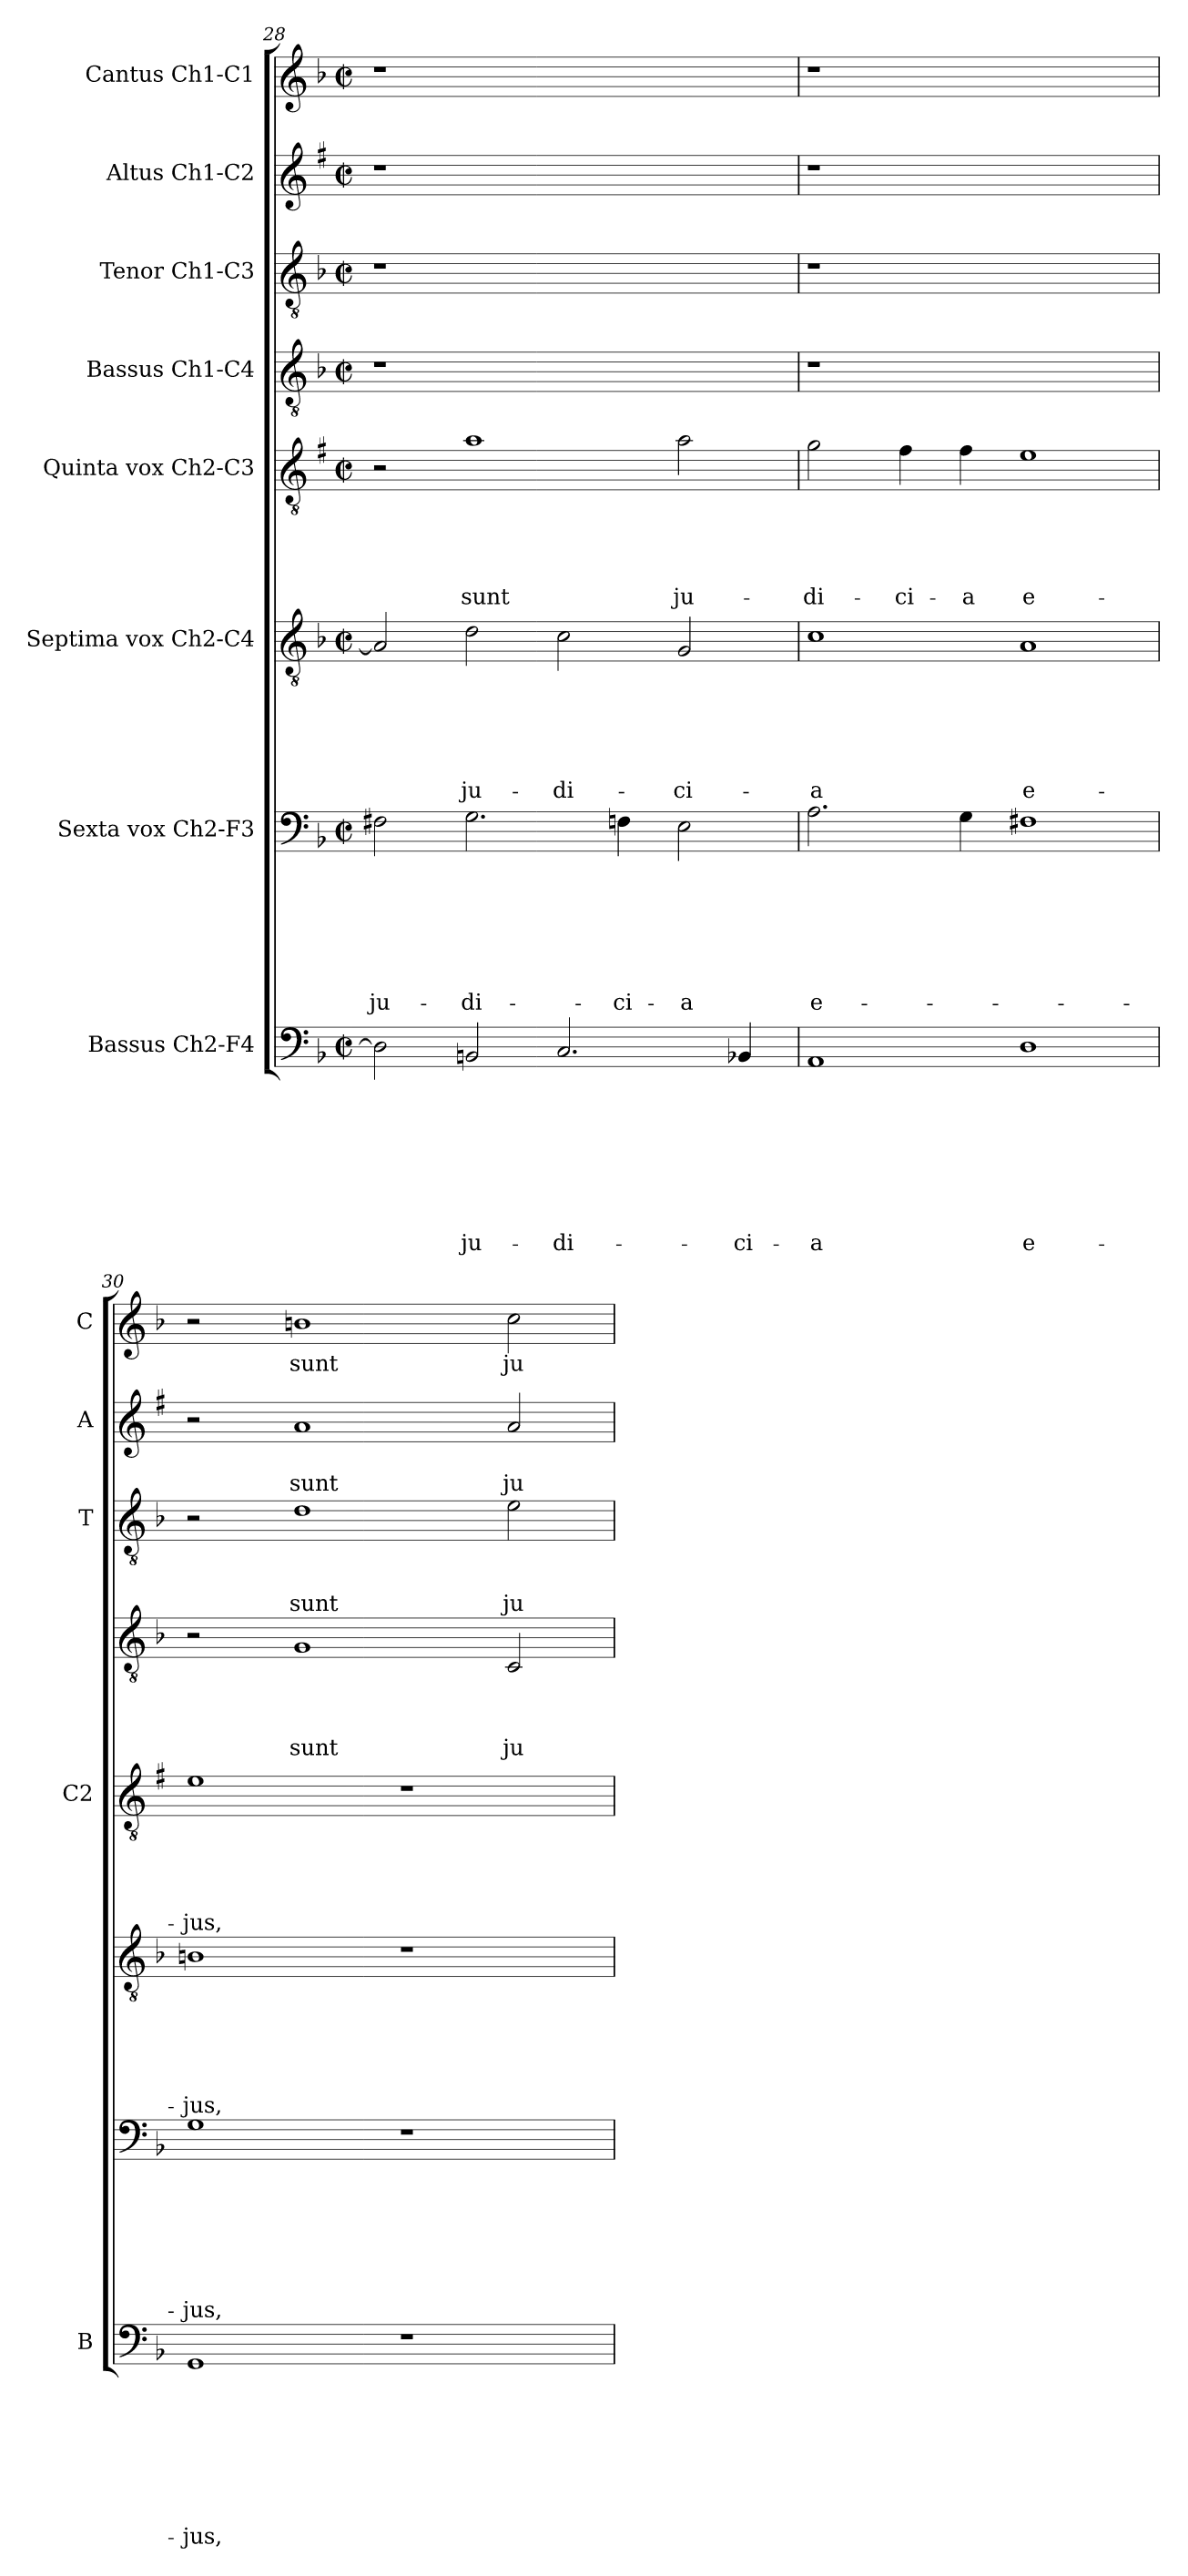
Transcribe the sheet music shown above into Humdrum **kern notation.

**kern	**text	**text	**text	**text	**text	**text	**text	**text	**kern	**text	**text	**text	**text	**text	**text	**text	**kern	**text	**text	**text	**text	**text	**text	**kern	**text	**text	**text	**text	**text	**kern	**text	**text	**text	**text	**kern	**text	**text	**text	**kern	**text	**text	**kern	**text
*part8	*part8	*part8	*part8	*part8	*part8	*part8	*part8	*part8	*part7	*part7	*part7	*part7	*part7	*part7	*part7	*part7	*part6	*part6	*part6	*part6	*part6	*part6	*part6	*part5	*part5	*part5	*part5	*part5	*part5	*part4	*part4	*part4	*part4	*part4	*part3	*part3	*part3	*part3	*part2	*part2	*part2	*part1	*part1
*staff8	*staff8	*staff8	*staff8	*staff8	*staff8	*staff8	*staff8	*staff8	*staff7	*staff7	*staff7	*staff7	*staff7	*staff7	*staff7	*staff7	*staff6	*staff6	*staff6	*staff6	*staff6	*staff6	*staff6	*staff5	*staff5	*staff5	*staff5	*staff5	*staff5	*staff4	*staff4	*staff4	*staff4	*staff4	*staff3	*staff3	*staff3	*staff3	*staff2	*staff2	*staff2	*staff1	*staff1
*I"Bassus Ch2-F4	*	*	*	*	*	*	*	*	*I"Sexta vox Ch2-F3	*	*	*	*	*	*	*	*I"Septima vox Ch2-C4	*	*	*	*	*	*	*I"Quinta vox Ch2-C3	*	*	*	*	*	*I"Bassus Ch1-C4	*	*	*	*	*I"Tenor Ch1-C3	*	*	*	*I"Altus Ch1-C2	*	*	*I"Cantus Ch1-C1	*
*I'B	*	*	*	*	*	*	*	*	*	*	*	*	*	*	*	*	*	*	*	*	*	*	*	*I'C2	*	*	*	*	*	*	*	*	*	*	*I'T	*	*	*	*I'A	*	*	*I'C	*
*clefF4	*	*	*	*	*	*	*	*	*clefF4	*	*	*	*	*	*	*	*clefGv2	*	*	*	*	*	*	*clefGv2	*	*	*	*	*	*clefGv2	*	*	*	*	*clefGv2	*	*	*	*clefG2	*	*	*clefG2	*
*	*	*	*	*	*	*	*	*	*	*	*	*	*	*	*	*	*	*	*	*	*	*	*	*ITrd1c2	*	*	*	*	*	*	*	*	*	*	*	*	*	*	*ITrd1c2	*	*	*	*
*k[b-]	*	*	*	*	*	*	*	*	*k[b-]	*	*	*	*	*	*	*	*k[b-]	*	*	*	*	*	*	*k[b-]	*	*	*	*	*	*k[b-]	*	*	*	*	*k[b-]	*	*	*	*k[b-]	*	*	*k[b-]	*
*F:	*	*	*	*	*	*	*	*	*F:	*	*	*	*	*	*	*	*F:	*	*	*	*	*	*	*F:	*	*	*	*	*	*F:	*	*	*	*	*F:	*	*	*	*F:	*	*	*F:	*
*M2/2	*	*	*	*	*	*	*	*	*M2/2	*	*	*	*	*	*	*	*M2/2	*	*	*	*	*	*	*M2/2	*	*	*	*	*	*M2/2	*	*	*	*	*M2/2	*	*	*	*M2/2	*	*	*M2/2	*
*met(c|)	*	*	*	*	*	*	*	*	*met(c|)	*	*	*	*	*	*	*	*met(c|)	*	*	*	*	*	*	*met(c|)	*	*	*	*	*	*met(c|)	*	*	*	*	*met(c|)	*	*	*	*met(c|)	*	*	*met(c|)	*
=28	=28	=28	=28	=28	=28	=28	=28	=28	=28	=28	=28	=28	=28	=28	=28	=28	=28	=28	=28	=28	=28	=28	=28	=28	=28	=28	=28	=28	=28	=28	=28	=28	=28	=28	=28	=28	=28	=28	=28	=28	=28	=28	=28
!	!	!	!	!	!	!	!	!	!	!	!	!	!	!	!	!LO:LY:b	!	!	!	!	!	!	!	!	!	!	!	!	!	!	!	!	!	!	!	!	!	!	!	!	!	!	!
2D\]	.	.	.	.	.	.	.	.	2F#X\	.	.	.	.	.	.	ju-	2A/]	.	.	.	.	.	.	2r	.	.	.	.	.	1r	.	.	.	.	1r	.	.	.	1r	.	.	1r	.
!	!	!	!	!	!	!	!	!LO:LY:b	!	!	!	!	!	!	!	!LO:LY:b	!	!	!	!	!	!	!LO:LY:b	!	!	!	!	!	!LO:LY:b	!	!	!	!	!	!	!	!	!	!	!	!	!	!
2BBn/	.	.	.	.	.	.	.	ju-	2.G\	.	.	.	.	.	.	-di-	2d\	.	.	.	.	.	ju-	1g	.	.	.	.	sunt	.	.	.	.	.	.	.	.	.	.	.	.	.	.
!	!	!	!	!	!	!	!	!LO:LY:b	!	!	!	!	!	!	!	!	!	!	!	!	!	!	!LO:LY:b	!	!	!	!	!	!	!	!	!	!	!	!	!	!	!	!	!	!	!	!
2.C/	.	.	.	.	.	.	.	-di-	.	.	.	.	.	.	.	.	2c\	.	.	.	.	.	-di-	.	.	.	.	.	.	1ryy	.	.	.	.	1ryy	.	.	.	1ryy	.	.	1ryy	.
!	!	!	!	!	!	!	!	!	!	!	!	!	!	!	!	!LO:LY:b	!	!	!	!	!	!	!	!	!	!	!	!	!	!	!	!	!	!	!	!	!	!	!	!	!	!	!
.	.	.	.	.	.	.	.	.	4Fn\	.	.	.	.	.	.	-ci-	.	.	.	.	.	.	.	.	.	.	.	.	.	.	.	.	.	.	.	.	.	.	.	.	.	.	.
!	!	!	!	!	!	!	!	!	!	!	!	!	!	!	!	!LO:LY:b	!	!	!	!	!	!	!LO:LY:b	!	!	!	!	!	!LO:LY:b	!	!	!	!	!	!	!	!	!	!	!	!	!	!
.	.	.	.	.	.	.	.	.	2E\	.	.	.	.	.	.	-a	2G/	.	.	.	.	.	-ci-	2g\	.	.	.	.	ju-	.	.	.	.	.	.	.	.	.	.	.	.	.	.
!	!	!	!	!	!	!	!	!LO:LY:b	!	!	!	!	!	!	!	!	!	!	!	!	!	!	!	!	!	!	!	!	!	!	!	!	!	!	!	!	!	!	!	!	!	!	!
4BB-X/	.	.	.	.	.	.	.	-ci-	.	.	.	.	.	.	.	.	.	.	.	.	.	.	.	.	.	.	.	.	.	.	.	.	.	.	.	.	.	.	.	.	.	.	.
=29	=29	=29	=29	=29	=29	=29	=29	=29	=29	=29	=29	=29	=29	=29	=29	=29	=29	=29	=29	=29	=29	=29	=29	=29	=29	=29	=29	=29	=29	=29	=29	=29	=29	=29	=29	=29	=29	=29	=29	=29	=29	=29	=29
!	!	!	!	!	!	!	!	!LO:LY:b	!	!	!	!	!	!	!	!LO:LY:b	!	!	!	!	!	!	!LO:LY:b	!	!	!	!	!	!LO:LY:b	!	!	!	!	!	!	!	!	!	!	!	!	!	!
1AA	.	.	.	.	.	.	.	-a	2.A\	.	.	.	.	.	.	e-	1c	.	.	.	.	.	-a	2f\	.	.	.	.	-di-	1r	.	.	.	.	1r	.	.	.	1r	.	.	1r	.
!	!	!	!	!	!	!	!	!	!	!	!	!	!	!	!	!	!	!	!	!	!	!	!	!	!	!	!	!	!LO:LY:b	!	!	!	!	!	!	!	!	!	!	!	!	!	!
.	.	.	.	.	.	.	.	.	.	.	.	.	.	.	.	.	.	.	.	.	.	.	.	4e\	.	.	.	.	-ci-	.	.	.	.	.	.	.	.	.	.	.	.	.	.
!	!	!	!	!	!	!	!	!	!	!	!	!	!	!	!	!	!	!	!	!	!	!	!	!	!	!	!	!	!LO:LY:b	!	!	!	!	!	!	!	!	!	!	!	!	!	!
.	.	.	.	.	.	.	.	.	4G\	.	.	.	.	.	.	.	.	.	.	.	.	.	.	4e\	.	.	.	.	-a	.	.	.	.	.	.	.	.	.	.	.	.	.	.
!	!	!	!	!	!	!	!	!LO:LY:b	!	!	!	!	!	!	!	!	!	!	!	!	!	!	!LO:LY:b	!	!	!	!	!	!LO:LY:b	!	!	!	!	!	!	!	!	!	!	!	!	!	!
1D	.	.	.	.	.	.	.	e-	1F#X	.	.	.	.	.	.	.	1A	.	.	.	.	.	e-	1d	.	.	.	.	e-	1ryy	.	.	.	.	1ryy	.	.	.	1ryy	.	.	1ryy	.
=30	=30	=30	=30	=30	=30	=30	=30	=30	=30	=30	=30	=30	=30	=30	=30	=30	=30	=30	=30	=30	=30	=30	=30	=30	=30	=30	=30	=30	=30	=30	=30	=30	=30	=30	=30	=30	=30	=30	=30	=30	=30	=30	=30
!	!	!	!	!	!	!	!	!LO:LY:b	!	!	!	!	!	!	!	!LO:LY:b	!	!	!	!	!	!	!LO:LY:b	!	!	!	!	!	!LO:LY:b	!	!	!	!	!	!	!	!	!	!	!	!	!	!
1GG	.	.	.	.	.	.	.	-jus,	1G	.	.	.	.	.	.	-jus,	1Bn	.	.	.	.	.	-jus,	1d	.	.	.	.	-jus,	2r	.	.	.	.	2r	.	.	.	2r	.	.	2r	.
!	!	!	!	!	!	!	!	!	!	!	!	!	!	!	!	!	!	!	!	!	!	!	!	!	!	!	!	!	!	!	!	!	!	!LO:LY:b	!	!	!	!LO:LY:b	!	!	!LO:LY:b	!	!LO:LY:b
.	.	.	.	.	.	.	.	.	.	.	.	.	.	.	.	.	.	.	.	.	.	.	.	.	.	.	.	.	.	1G	.	.	.	sunt	1d	.	.	sunt	1g	.	sunt	1bn	sunt
1r	.	.	.	.	.	.	.	.	1r	.	.	.	.	.	.	.	1r	.	.	.	.	.	.	1r	.	.	.	.	.	.	.	.	.	.	.	.	.	.	.	.	.	.	.
!	!	!	!	!	!	!	!	!	!	!	!	!	!	!	!	!	!	!	!	!	!	!	!	!	!	!	!	!	!	!	!	!	!	!LO:LY:b	!	!	!	!LO:LY:b	!	!	!LO:LY:b	!	!LO:LY:b
.	.	.	.	.	.	.	.	.	.	.	.	.	.	.	.	.	.	.	.	.	.	.	.	.	.	.	.	.	.	2C/	.	.	.	ju-	2e\	.	.	ju-	2g/	.	ju-	2cc\	ju-
=	=	=	=	=	=	=	=	=	=	=	=	=	=	=	=	=	=	=	=	=	=	=	=	=	=	=	=	=	=	=	=	=	=	=	=	=	=	=	=	=	=	=	=
*-	*-	*-	*-	*-	*-	*-	*-	*-	*-	*-	*-	*-	*-	*-	*-	*-	*-	*-	*-	*-	*-	*-	*-	*-	*-	*-	*-	*-	*-	*-	*-	*-	*-	*-	*-	*-	*-	*-	*-	*-	*-	*-	*-
